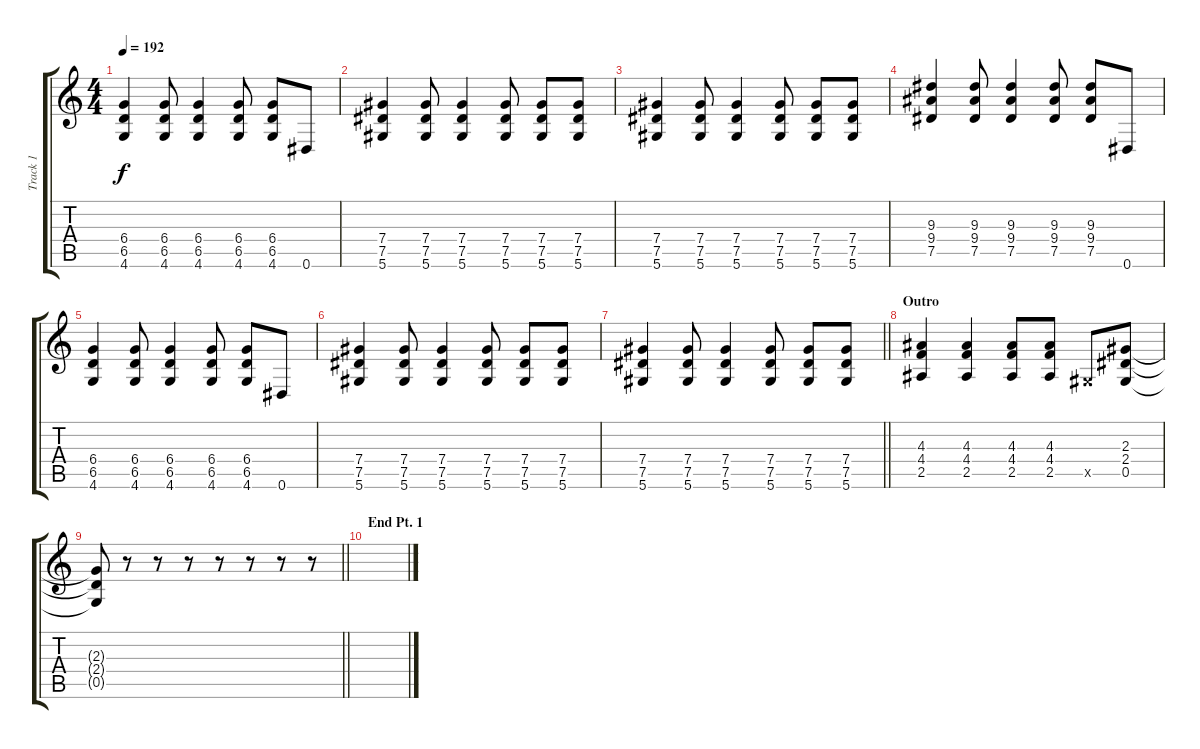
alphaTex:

\track ("Track 1" "Track 1") {instrument distortionguitar}
\staff {score tabs}
\tuning (Eb4 Bb3 Gb3 Db3 Ab2 Eb2) {hide}
\ts (4 4)
\tempo 192
\clef g2
\ks c
(6.4 6.5 4.6).4{dy f} (6.4 6.5 4.6).8 (6.4 6.5 4.6).4 (6.4 6.5 4.6).8 (6.4 6.5 4.6).8 0.6.8 |
(7.4 7.5 5.6).4 (7.4 7.5 5.6).8 (7.4 7.5 5.6).4 (7.4 7.5 5.6).8 (7.4 7.5 5.6).8 (7.4 7.5 5.6).8 |
(7.4 7.5 5.6).4 (7.4 7.5 5.6).8 (7.4 7.5 5.6).4 (7.4 7.5 5.6).8 (7.4 7.5 5.6).8 (7.4 7.5 5.6).8 |
(9.3 9.4 7.5).4 (9.3 9.4 7.5).8 (9.3 9.4 7.5).4 (9.3 9.4 7.5).8 (9.3 9.4 7.5).8 0.6.8 |
(6.4 6.5 4.6).4 (6.4 6.5 4.6).8 (6.4 6.5 4.6).4 (6.4 6.5 4.6).8 (6.4 6.5 4.6).8 0.6.8 |
(7.4 7.5 5.6).4 (7.4 7.5 5.6).8 (7.4 7.5 5.6).4 (7.4 7.5 5.6).8 (7.4 7.5 5.6).8 (7.4 7.5 5.6).8 |
\barLineRight lightlight
(7.4 7.5 5.6).4 (7.4 7.5 5.6).8 (7.4 7.5 5.6).4 (7.4 7.5 5.6).8 (7.4 7.5 5.6).8 (7.4 7.5 5.6).8 |
\section ("" "Outro")
(4.3 4.4 2.5).4 (4.3 4.4 2.5).4 (4.3 4.4 2.5).8 (4.3 4.4 2.5).8 0.5{x}.8 (2.3 2.4 0.5).8 |
\barLineRight lightlight
(2.3{t} 2.4{t} 0.5{t}).8 r.8 r.8 r.8 r.8 r.8 r.8 r.8 |
\section ("" "End Pt. 1")
